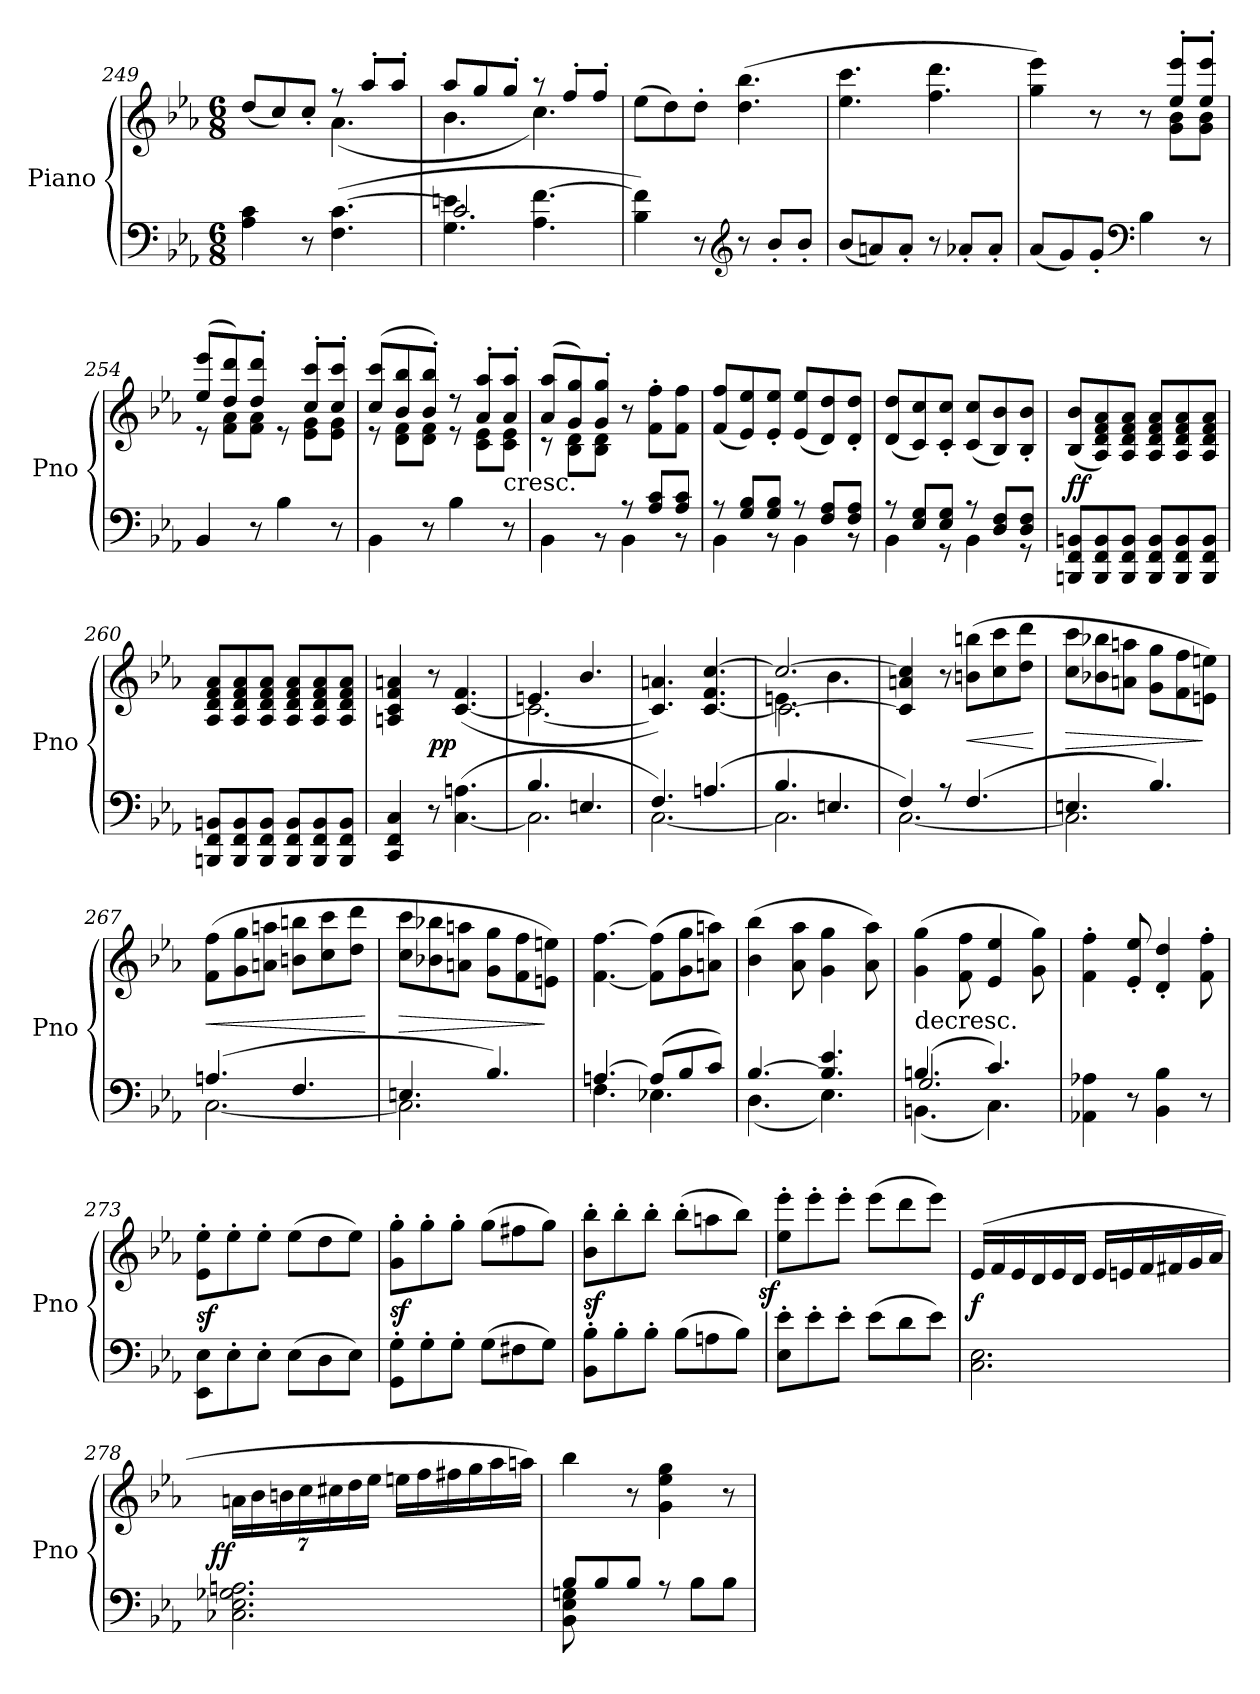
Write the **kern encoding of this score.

**kern	**kern	**dynam
*part1	*part1	*part1
*staff2	*staff1	*staff1/2
*I"Piano	*	*
*I'Pno	*	*
*clefF4	*clefG2	*
*k[b-e-a-]	*k[b-e-a-]	*
*M6/8	*M6/8	*
=249	=249	=249
*	*^	*
4A- 4c	(>8dd/L	4.ryy	.
.	8cc/)	.	.
8r	8cc'>/J	.	.
(<4.F [4.c	8rff	(4.a-	.
.	8aa-'L	.	.
.	8aa-'J	.	.
=250	=250	=250	=250
*^	*	*	*
4.G\ 4.en\	2.c/]	8aa-L	4.b-	.
.	.	8gg	.	.
.	.	8gg'J	.	.
4.A-\ [4.f\	.	8r	4.cc)	.
.	.	8ff'L	.	.
.	.	8ff'J	.	.
*v	*v	*	*	*
*	*v	*v	*
=251	=251	=251
4B- 4f])	(8ee-L	.
.	8dd)	.
8r	8dd'J	.
*clefG2	*	*
8r	(4.dd 4.bb-	.
8b-'/L	.	.
8b-'/J	.	.
=252	=252	=252
(8b-L	4.ee- 4.ccc	.
8an)	.	.
8a'J	.	.
8r	4.ff 4.ddd	.
8a-X'L	.	.
8a-'J	.	.
=253	=253	=253
*	*^	*
(8a-L	4gg 4eee-)	4.ryy	.
8g)	.	.	.
8g'J	8r	.	.
*clefF4	*	*	*
4B-	8r	8ryy	.
.	8ee-' 8eee-'L	8g 8b-L	.
8r	8ee-' 8eee-'J	8g 8b-J	.
=254	=254	=254	=254
4BB-	(8ee- 8eee-L	8re	.
.	8dd 8ddd)	8f 8a-L	.
8r	8dd' 8ddd'J	8f 8a-J	.
4B-	8ryy	8re	.
.	8cc' 8ccc'L	8e- 8gL	.
8r	8cc' 8ccc'J	8e- 8gJ	.
=255	=255	=255	=255
4BB-\	(8cc 8cccL	8re	.
.	8b- 8bb-	8d 8fL	.
8r	8b-' 8bb-'J)	8d 8fJ	.
4B-	8r	8re	.
.	8a-' 8aa-'L	8c 8e-L	.
!	!LO:TX:c:t=cresc.	!	!
8r	8a-' 8aa-'J	8c 8e-J	.
=256	=256	=256	=256
*^	*	*	*
4.ryy	4BB-\	(8a- 8aa-L	8rc	.
.	.	8g 8gg)	8B- 8dL	.
.	8rBB	8g' 8gg'J	8B- 8dJ	.
8rA	4BB-	8r	4.ryy	.
8A- 8cL	.	8f' 8ff'L	.	.
8A- 8cJ	8rBB	8f 8ffJ	.	.
*	*	*v	*v	*
=257	=257	=257	=257
8rA	4BB-	(8f/ 8ff/L	.
8G 8B-L	.	8e-/ 8ee-/)	.
8G 8B-J	8rBB	8e-'/ 8ee-'/J	.
8rA	4BB-	(8e- 8ee-L	.
8F 8A-L	.	8d 8dd)	.
8F 8A-J	8rBB	8d' 8dd'J	.
=258	=258	=258	=258
8rA	4BB-	(8d 8ddL	.
8E- 8GL	.	8c 8cc)	.
8E- 8GJ	8r	8c' 8cc'J	.
8rA	4BB-	(8c 8ccL	.
8D 8FL	.	8B- 8b-)	.
8D 8FJ	8r	8B-' 8b-'J	.
*v	*v	*	*
=259	=259	=259
8BBBn 8FF 8BBnL	(8B- 8b-L	ff
8BBB 8FF 8BB	8A- 8d 8f 8a-)	.
8BBB 8FF 8BBJ	8A- 8d 8f 8a-J	.
8BBB 8FF 8BBL	8A- 8d 8f 8a-L	.
8BBB 8FF 8BB	8A- 8d 8f 8a-	.
8BBB 8FF 8BBJ	8A- 8d 8f 8a-J	.
=260	=260	=260
8BBBn 8FF 8BBnL	8A- 8d 8f 8a-L	.
8BBB 8FF 8BB	8A- 8d 8f 8a-	.
8BBB 8FF 8BBJ	8A- 8d 8f 8a-J	.
8BBB 8FF 8BBL	8A- 8d 8f 8a-L	.
8BBB 8FF 8BB	8A- 8d 8f 8a-	.
8BBB 8FF 8BBJ	8A- 8d 8f 8a-J	.
=261	=261	=261
4CC 4FF 4C	4An 4c 4f 4an	.
8r	8r	.
!	!	!LO:DY:rj
([4.C 4.An	(>[4.c 4.f	pp
=262	=262	=262
*^	*^	*
4.B-	2.C]	4.en	2.c_	.
4.En	.	4.b-	.	.
*	*	*v	*v	*
=263	=263	=263	=263
4.F)	[2.C	4.c] 4.an)	.
(4.An	.	[<4.c 4.f [4.cc	.
=264	=264	=264	=264
*	*	*^	*
*	*	*	*^	*
4.B-	2.C]	2.cc_	4.en	2.c\_	.
4.En	.	.	4.b-	.	.
*	*	*v	*v	*v	*
=265	=265	=265	=265
4F)	[2.C	4c] 4an 4cc]	.
8r	.	8r	.
(4.F	.	(8bn 8bbnL	<
.	.	8cc 8ccc	.
.	.	8dd 8dddJ	.
*v	*v	*	*
.	.	[
=266	=266	=266
*^	*	*
4.En	2.C]	8cc 8cccL	>
.	.	8b-X 8bb-X	.
.	.	8an 8aanJ	.
4.B-)	.	8g 8ggL	.
.	.	8f 8ff	.
.	.	8en 8eenJ)	]
=267	=267	=267	=267
(4.An	[2.C	(8f 8ffL	<
.	.	8g 8gg	.
.	.	8an 8aanJ	.
4.F	.	8bn 8bbnL	.
.	.	8cc 8ccc	.
.	.	8dd 8dddJ	.
*v	*v	*	*
.	.	[
=268	=268	=268
*^	*	*
4.En	2.C]	8cc 8cccL	>
.	.	8b-X 8bb-X	.
.	.	8an 8aanJ	.
4.B-)	.	8g 8ggL	.
.	.	8f 8ff	.
.	.	8en 8eenJ)	]
=269	=269	=269	=269
[4.An	4.F	[4.f [4.ff	.
(8AL]	4.E-X	(8f] 8ff]L	.
8B-	.	8g 8gg	.
8cJ)	.	8an 8aanJ)	.
=270	=270	=270	=270
[4.B-	(4.D	(4b- 4bb-	.
.	.	8a- 8aa-	.
4.B-] 4.e-	4.E-)	4g 4gg	.
.	.	8a- 8aa-)	.
=271	=271	=271	=271
*	*^	*	*
!	!	!	!LO:TX:c:t=decresc.	!
(4.Bn	(4.BBn	2.G/	(4g 4gg	.
.	.	.	8f 8ff	.
4.c)	4.C)	.	4e- 4ee-	.
.	.	.	8g 8gg)	.
*v	*v	*v	*	*
=272	=272	=272
4AA-X 4A-X	4f' 4ff'	.
8r	8e-' 8ee-'	.
4BB- 4B-	4d' 4dd'	.
8r	8f' 8ff'	.
=273	=273	=273
8EE-\ 8E-\L	8e-'\ 8ee-'\L	sf
8E-'\	8ee-'\	.
8E-'\J	8ee-'\J	.
(8E-L	(8ee-L	.
8D	8dd	.
8E-J)	8ee-J)	.
=274	=274	=274
8GG'\ 8G'\L	8g' 8gg'L	sf
8G'\	8gg'	.
8G'\J	8gg'J	.
(8GL	(8ggL	.
8F#X	8ff#X	.
8GJ)	8ggJ)	.
=275	=275	=275
8BB-' 8B-'L	8b-' 8bb-'L	sf
8B-'	8bb-'	.
8B-'J	8bb-'J	.
(8B-L	(8bb-'L	.
8An	8aan	.
8B-J)	8bb-J)	.
=276	=276	=276
!	!	!LO:DY:rj
8E-' 8e-'L	8ee-' 8eee-'L	sf
8e-'	8eee-'	.
8e-'J	8eee-'J	.
(8e-L	(8eee-L	.
8d	8ddd	.
8e-J)	8eee-J)	.
=277	=277	=277
2.C 2.E-	(16e-LL	f
.	16f	.
.	16e-	.
.	16d	.
.	16e-	.
.	16dJJ	.
.	16e-LL	.
.	16en	.
.	16f	.
.	16f#X	.
.	16g	.
.	16a-JJ	.
=278	=278	=278
!	!	!LO:DY:rj
2.C-X 2.E- 2.G-X 2.An	56%3anLL	ff
.	56%3b-	.
.	56%3bn	.
.	56%3cc	.
.	56%3cc#X	.
.	56%3dd	.
.	56%3ee-\JJ	.
.	16eenLL	.
.	16ff	.
.	16ff#X	.
.	16gg	.
.	16aa-	.
.	16aanJJ)	.
=279	=279	=279
*^	*	*
8B-L	8BB- 8E- 8Gn	4bb-	.
8B-	4ryy	.	.
8B-J	.	8r	.
8rA	4.ryy	4g 4ee- 4gg	.
8B-L	.	.	.
8B-J	.	8r	.
*v	*v	*	*
=	=	=
*-	*-	*-
